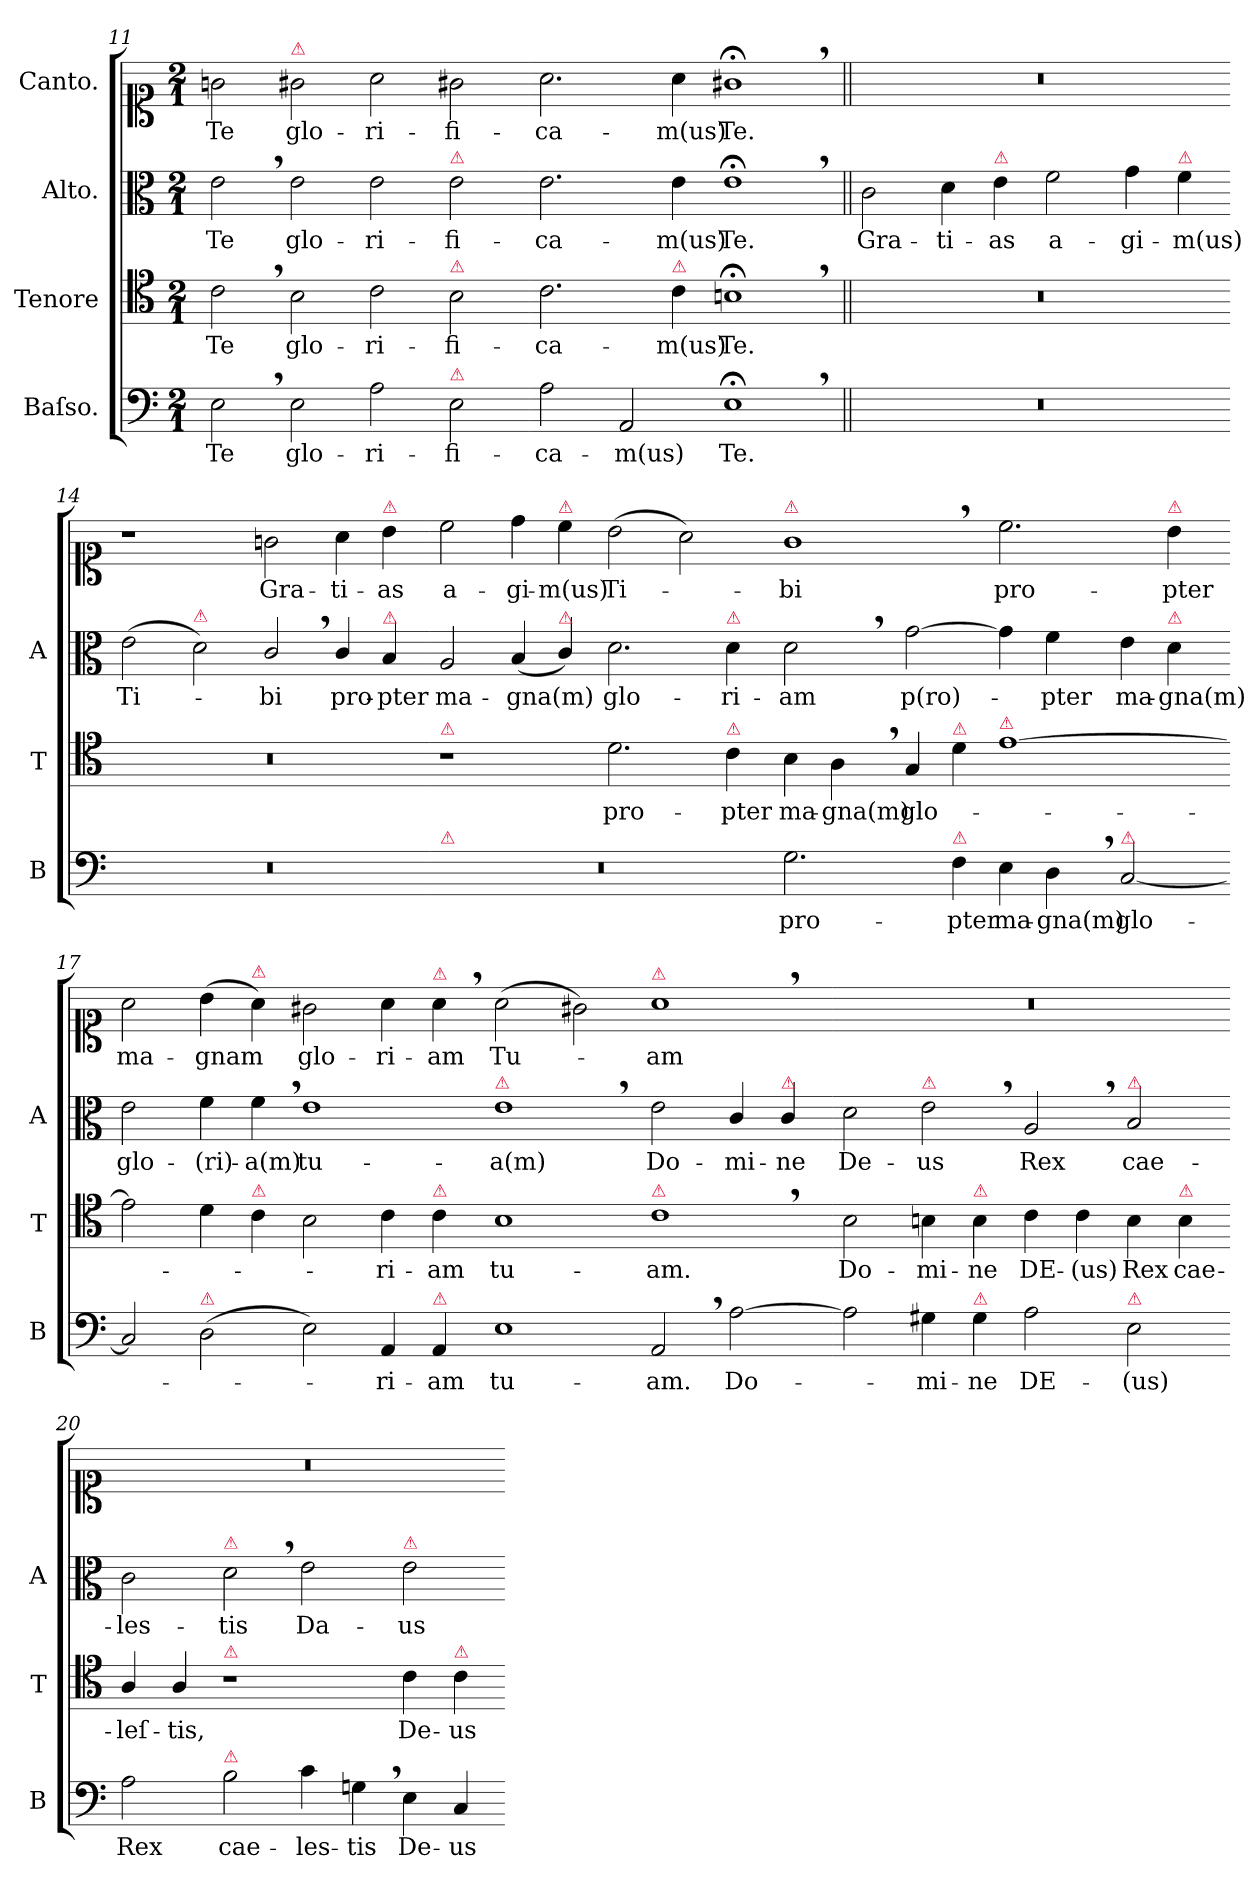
**kern	**text	**kern	**text	**kern	**text	**kern	**text
*part4	*part4	*part3	*part3	*part2	*part2	*part1	*part1
*staff4	*staff4	*staff3	*staff3	*staff2	*staff2	*staff1	*staff1
*I"Baſso.	*	*I"Tenore	*	*I"Alto.	*	*I"Canto.	*
*I'B	*	*I'T	*	*I'A	*	*	*
*clefF4	*	*clefC4	*	*clefC3	*	*clefC1	*
*k[]	*	*k[]	*	*k[]	*	*k[]	*
*a:	*	*a:	*	*a:	*	*a:	*
*M2/1	*	*M2/1	*	*M2/1	*	*M2/1	*
=11	=11	=11	=11	=11	=11	=11	=11
2E,<\	Te	2c,<\	Te	2e,\	Te	2gn\	Te
!	!	!	!	!	!	!LO:TX:a:color=crimson:t=⚠	!
2E\	glo-	2B\	glo-	2e\	glo-	2g#X\	glo-
2A\	-ri-	2c\	-ri-	2e\	-ri-	2a\	-ri-
!	!	!	!	!LO:TX:a:color=crimson:t=⚠	!	!	!
!	!	!LO:TX:a:color=crimson:t=⚠	!	!	!	!	!
!LO:TX:a:color=crimson:t=⚠	!	!	!	!	!	!	!
2E\	-fi-	2B\	-fi-	2e\	-fi-	2g#X\	-fi-
=12-	=12-	=12-	=12-	=12-	=12-	=12-	=12-
2A\	-ca-	2.c\	-ca-	2.e\	-ca-	2.a\	-ca-
2AA/	-m(us)	.	.	.	.	.	.
!	!	!LO:TX:a:color=crimson:t=⚠	!	!	!	!	!
.	.	4c\	-m(us)	4e\	-m(us)	4a\	-m(us)
1E;<,<	Te.	1Bn;<,<	Te.	1e;<,<	Te.	1g#X;<,<	Te.
=13||	=13||	=13||	=13||	=13||	=13||	=13||	=13||
0r	.	0r	.	2c\	Gra-	0r	.
.	.	.	.	4d\	-ti-	.	.
!	!	!	!	!LO:TX:a:color=crimson:t=⚠	!	!	!
.	.	.	.	4e\	-as	.	.
.	.	.	.	2f\	a-	.	.
.	.	.	.	4g\	-gi-	.	.
!	!	!	!	!LO:TX:a:color=crimson:t=⚠	!	!	!
.	.	.	.	4f\	-m(us)	.	.
=14-	=14-	=14-	=14-	=14-	=14-	=14-	=14-
0r	.	0r	.	(2e\	Ti-	1r	.
!	!	!	!	!LO:TX:a:color=crimson:t=⚠	!	!	!
.	.	.	.	2d\)	.	.	.
.	.	.	.	2c,</	-bi	2gn\	Gra-
.	.	.	.	4c/	pro-	4a\	-ti-
!	!	!	!	!	!	!LO:TX:a:color=crimson:t=⚠	!
!	!	!	!	!LO:TX:a:color=crimson:t=⚠	!	!	!
.	.	.	.	4B/	-pter	4b\	-as
=15-	=15-	=15-	=15-	=15-	=15-	=15-	=15-
!	!	!LO:TX:a:color=crimson:t=⚠	!	!	!	!	!
!LO:TX:a:color=crimson:t=⚠	!	!	!	!	!	!	!
0r	.	1r	.	2A/	ma-	2cc\	a-
.	.	.	.	(4B/	-gna(m)	4dd\	-gi-
!	!	!	!	!	!	!LO:TX:a:color=crimson:t=⚠	!
!	!	!	!	!LO:TX:a:color=crimson:t=⚠	!	!	!
.	.	.	.	4c/)	.	4cc\	-m(us)
.	.	2.d\	pro-	2.d\	glo-	(2b\	Ti-
.	.	.	.	.	.	2a\)	.
!	!	!	!	!LO:TX:a:color=crimson:t=⚠	!	!	!
!	!	!LO:TX:a:color=crimson:t=⚠	!	!	!	!	!
.	.	4c\	-pter	4d\	-ri-	.	.
=16-	=16-	=16-	=16-	=16-	=16-	=16-	=16-
!	!	!	!	!	!	!LO:TX:a:color=crimson:t=⚠	!
2.G\	pro-	4B\	ma-	2d,<\	-am	1g,<	-bi
.	.	4A,<\	-gna(m)	.	.	.	.
.	.	4G/	glo-	[2g\	p(ro)-	.	.
!	!	!LO:TX:a:color=crimson:t=⚠	!	!	!	!	!
!LO:TX:a:color=crimson:t=⚠	!	!	!	!	!	!	!
4F\	-pter	4d\	.	.	.	.	.
!	!	!LO:TX:a:color=crimson:t=⚠	!	!	!	!	!
4E\	ma-	[1e	.	4g\]	.	2.cc\	pro-
4D,<\	-gna(m)	.	.	4f\	-pter	.	.
!LO:TX:a:color=crimson:t=⚠	!	!	!	!	!	!	!
[2C/	glo-	.	.	4e\	ma-	.	.
!	!	!	!	!	!	!LO:TX:a:color=crimson:t=⚠	!
!	!	!	!	!LO:TX:a:color=crimson:t=⚠	!	!	!
.	.	.	.	4d\	-gna(m)	4b\	-pter
=17-	=17-	=17-	=17-	=17-	=17-	=17-	=17-
2C/]	.	2e]	.	2e\	glo-	2a\	ma-
!LO:TX:a:color=crimson:t=⚠	!	!	!	!	!	!	!
(2D\	.	4d\	.	4f\	-(ri)-	(4b\	-gnam
!	!	!	!	!	!	!LO:TX:a:color=crimson:t=⚠	!
!	!	!LO:TX:a:color=crimson:t=⚠	!	!	!	!	!
.	.	4c\	.	4f,<\	-a(m)	4a\)	.
2E\)	.	2B\	.	1e	tu-	2g#X\	glo-
4AA/	-ri-	4c\	-ri-	.	.	4a\	-ri-
!	!	!	!	!	!	!LO:TX:a:color=crimson:t=⚠	!
!	!	!LO:TX:a:color=crimson:t=⚠	!	!	!	!	!
!LO:TX:a:color=crimson:t=⚠	!	!	!	!	!	!	!
4AA/	-am	4c\	-am	.	.	4a,<\	-am
=18-	=18-	=18-	=18-	=18-	=18-	=18-	=18-
!	!	!	!	!LO:TX:a:color=crimson:t=⚠	!	!	!
1E	tu-	1B	tu-	1e,<	-a(m)	(2a\	Tu-
.	.	.	.	.	.	2g#X\)	.
!	!	!	!	!	!	!LO:TX:a:color=crimson:t=⚠	!
!	!	!LO:TX:a:color=crimson:t=⚠	!	!	!	!	!
2AA,</	-am.	1c,<	-am.	2e\	Do-	1a,<	-am
[2A\	Do-	.	.	4c/	-mi-	.	.
!	!	!	!	!LO:TX:a:color=crimson:t=⚠	!	!	!
.	.	.	.	4c/	-ne	.	.
=19-	=19-	=19-	=19-	=19-	=19-	=19-	=19-
2A\]	.	2B\	Do-	2d\	De-	0r	.
!	!	!	!	!LO:TX:a:color=crimson:t=⚠	!	!	!
4G#X\	-mi-	4Bn\	-mi-	2e,<\	-us	.	.
!	!	!LO:TX:a:color=crimson:t=⚠	!	!	!	!	!
!LO:TX:a:color=crimson:t=⚠	!	!	!	!	!	!	!
4G#\	-ne	4B\	-ne	.	.	.	.
2A\	DE-	4c\	DE-	2A,</	Rex	.	.
.	.	4c\	-(us)	.	.	.	.
!	!	!	!	!LO:TX:a:color=crimson:t=⚠	!	!	!
!LO:TX:a:color=crimson:t=⚠	!	!	!	!	!	!	!
2E\	-(us)	4B\	Rex	2B/	cae-	.	.
!	!	!LO:TX:a:color=crimson:t=⚠	!	!	!	!	!
.	.	4B\	cae-	.	.	.	.
=20-	=20-	=20-	=20-	=20-	=20-	=20-	=20-
2A\	Rex	4A/	-leſ-	2c\	-les-	0r	.
.	.	4A/	-tis,	.	.	.	.
!	!	!	!	!LO:TX:a:color=crimson:t=⚠	!	!	!
!	!	!LO:TX:a:color=crimson:t=⚠	!	!	!	!	!
!LO:TX:a:color=crimson:t=⚠	!	!	!	!	!	!	!
2B\	cae-	1r	.	2d,<\	-tis	.	.
4c\	-les-	.	.	2e\	Da-	.	.
4Gn,<\	-tis	.	.	.	.	.	.
!	!	!	!	!LO:TX:a:color=crimson:t=⚠	!	!	!
4E\	De-	4c\	De-	2e\	-us	.	.
!	!	!LO:TX:a:color=crimson:t=⚠	!	!	!	!	!
4C/	-us	4c\	-us	.	.	.	.
=-	=-	=-	=-	=-	=-	=-	=-
*-	*-	*-	*-	*-	*-	*-	*-
